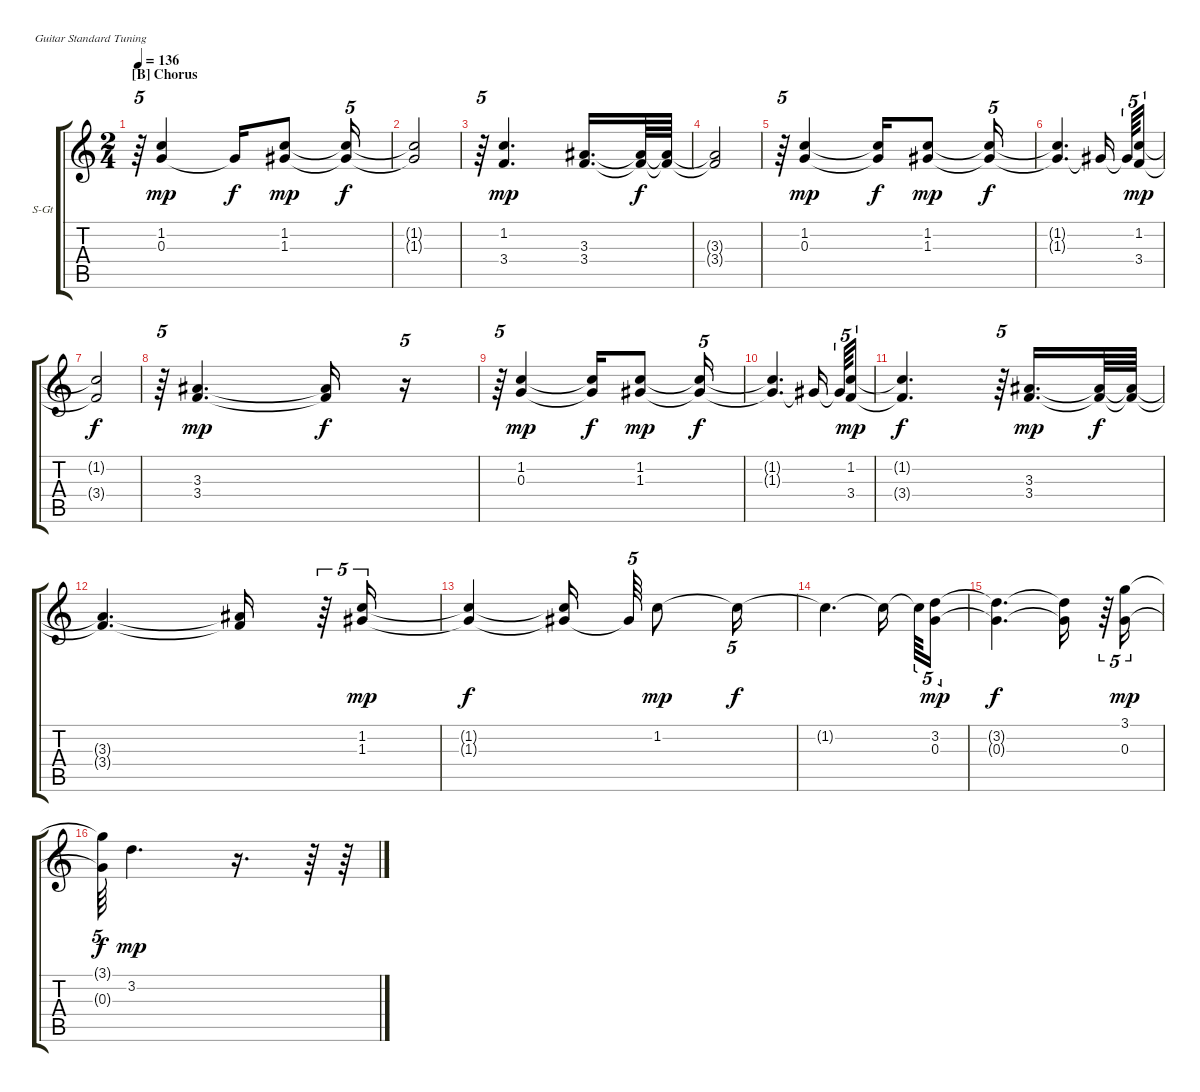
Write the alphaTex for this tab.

\bracketExtendMode groupsimilarinstruments
\firstSystemTrackNameOrientation horizontal
\otherSystemsTrackNameOrientation horizontal
\track ("cama," "S-Gt") {solo instrument synthstrings1}
\staff {score tabs}
\tuning (E4 B3 G3 D3 A2 E2)
\displaytranspose 12
\ts (2 4)
\section ("B" "Chorus")
\tempo 136
\clef g2
\ks c
r.64{tu (5 4) dy f} (1.2 0.3).4{dy mp} 0.3{t}.16{dy f} (1.2 1.3).8{dy mp} (1.2{t} 1.3{t}).16{tu (5 4) dy f} |
(1.2{t} 1.3{t}).2 |
r.64{tu (5 4)} (1.2 3.4).4{d dy mp} (3.3 3.4).16{d} (3.3{t} 3.4{t}).64{dy f} (3.3{t} 3.4{t}).64 |
(3.3{t} 3.4{t}).2 |
r.64{tu (5 4)} (1.2 0.3).4{dy mp} (1.2{t} 0.3{t}).16{dy f} (1.2 1.3).8{dy mp} (1.2{t} 1.3{t}).16{tu (5 4) dy f} |
(1.2{t} 1.3{t}).4{d} 1.3{t}.16 1.3{t}.64{tu (5 4)} (1.2 3.4).16{tu (5 4) dy mp} |
(1.2{t} 3.4{t}).2{dy f} |
r.64{tu (5 4)} (3.3 3.4).4{d dy mp} (3.3{t} 3.4{t}).16{dy f} r.16{tu (5 4)} |
r.64{tu (5 4)} (1.2 0.3).4{dy mp} (1.2{t} 0.3{t}).16{dy f} (1.2 1.3).8{dy mp} (1.2{t} 1.3{t}).16{tu (5 4) dy f} |
(1.2{t} 1.3{t}).4{d} 1.3{t}.16 1.3{t}.64{tu (5 4)} (1.2 3.4).16{tu (5 4) dy mp} |
(1.2{t} 3.4{t}).4{d dy f} r.64{tu (5 4)} (3.3 3.4).16{d dy mp} (3.3{t} 3.4{t}).64{dy f} (3.3{t} 3.4{t}).64 |
(3.3{t} 3.4{t}).4{d} (3.3{t} 3.4{t}).16 r.64{tu (5 4)} (1.2 1.3).16{tu (5 4) dy mp} |
(1.2{t} 1.3{t}).4{dy f} (1.2{t} 1.3{t}).16 1.3{t}.64{tu (5 4)} 1.2.8{dy mp} 1.2{t}.16{tu (5 4) dy f} |
1.2{t}.4{d} 1.2{t}.16 1.2{t}.64{tu (5 4)} (3.2 0.3).16{tu (5 4) dy mp} |
(3.2{t} 0.3{t}).4{d dy f} (3.2{t} 0.3{t}).16 r.64{tu (5 4)} (3.1 0.3).16{tu (5 4) dy mp} |
(3.1{t} 0.3{t}).64{tu (5 4) dy f} 3.2.4{d dy mp} r.16{d} r.64 r.64
